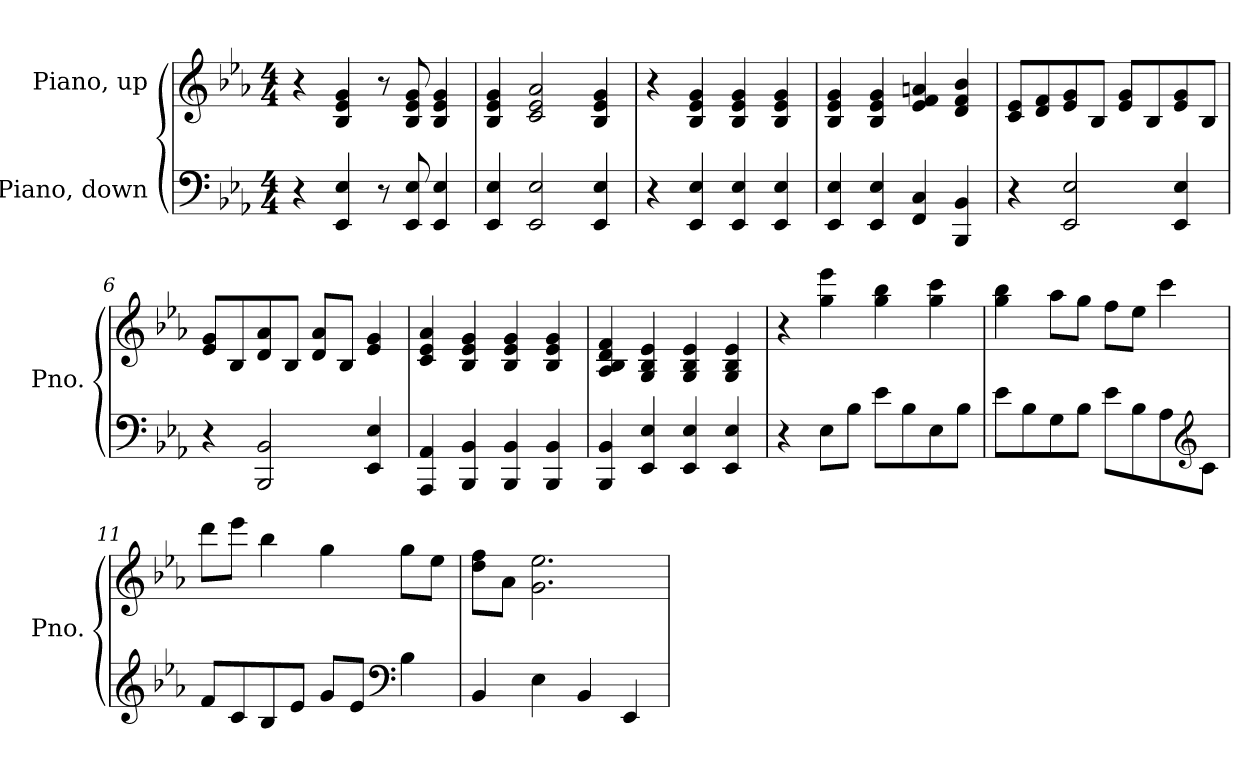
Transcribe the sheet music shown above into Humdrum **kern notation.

**kern	**kern
*part2	*part1
*staff2	*staff1
*I"Piano, down	*I"Piano, up
*I'Pno.	*I'Pno.
*clefF4	*clefG2
*k[b-e-a-]	*k[b-e-a-]
*M4/4	*M4/4
*MM72	*MM72
=1	=1
4r	4r
4EE-/ 4E-/	4B-/ 4e-/ 4g/
8r	8r
8EE-/ 8E-/	8B-/ 8e-/ 8g/
4EE-/ 4E-/	4B-/ 4e-/ 4g/
=2	=2
4EE-/ 4E-/	4B-/ 4e-/ 4g/
2EE-/ 2E-/	2c/ 2e-/ 2a-/
4EE-/ 4E-/	4B-/ 4e-/ 4g/
=3	=3
4r	4r
4EE-/ 4E-/	4B-/ 4e-/ 4g/
4EE-/ 4E-/	4B-/ 4e-/ 4g/
4EE-/ 4E-/	4B-/ 4e-/ 4g/
=4	=4
4EE-/ 4E-/	4B-/ 4e-/ 4g/
4EE-/ 4E-/	4B-/ 4e-/ 4g/
4FF/ 4C/	4e-/ 4f/ 4an/
4BBB-/ 4BB-/	4d/ 4f/ 4b-/
=5	=5
4r	8c/ 8e-/L
.	8d/ 8f/
2EE-/ 2E-/	8e-/ 8g/
.	8B-/J
.	8e-/ 8g/L
.	8B-/
4EE-/ 4E-/	8e-/ 8g/
.	8B-/J
!!LO:LB:g=z
=6	=6
4r	8e-/ 8g/L
.	8B-/
2BBB-/ 2BB-/	8d/ 8a-/
.	8B-/J
.	8d/ 8a-/L
.	8B-/J
4EE-/ 4E-/	4e-/ 4g/
=7	=7
4AAA-/ 4AA-/	4c/ 4e-/ 4a-/
4BBB-/ 4BB-/	4B-/ 4e-/ 4g/
4BBB-/ 4BB-/	4B-/ 4e-/ 4g/
4BBB-/ 4BB-/	4B-/ 4e-/ 4g/
=8	=8
4BBB-/ 4BB-/	4A-/ 4B-/ 4d/ 4f/
4EE-/ 4E-/	4G/ 4B-/ 4e-/
4EE-/ 4E-/	4G/ 4B-/ 4e-/
4EE-/ 4E-/	4G/ 4B-/ 4e-/
=9	=9
4r	4r
8E-\L	4gg\ 4eee-\
8B-\J	.
8e-\L	4gg\ 4bb-\
8B-\	.
8E-\	4gg\ 4ccc\
8B-\J	.
=10	=10
8e-\L	4gg\ 4bb-\
8B-\	.
8G\	8aa-\L
8B-\J	8gg\J
8e-\L	8ff\L
8B-\	8ee-\J
8A-\	4ccc\
*clefG2	*
8c\J	.
!!LO:LB:g=z
=11	=11
8f/L	8ddd\L
8c/	8eee-\J
8B-/	4bb-\
8e-/J	.
8g/L	4gg\
8e-/J	.
*clefF4	*
4B-\	8gg\L
.	8ee-\J
=12	=12
4BB-/	8dd\ 8ff\L
.	8a-\J
4E-\	2.g\ 2.ee-\
4BB-/	.
4EE-/	.
=	=
*-	*-
